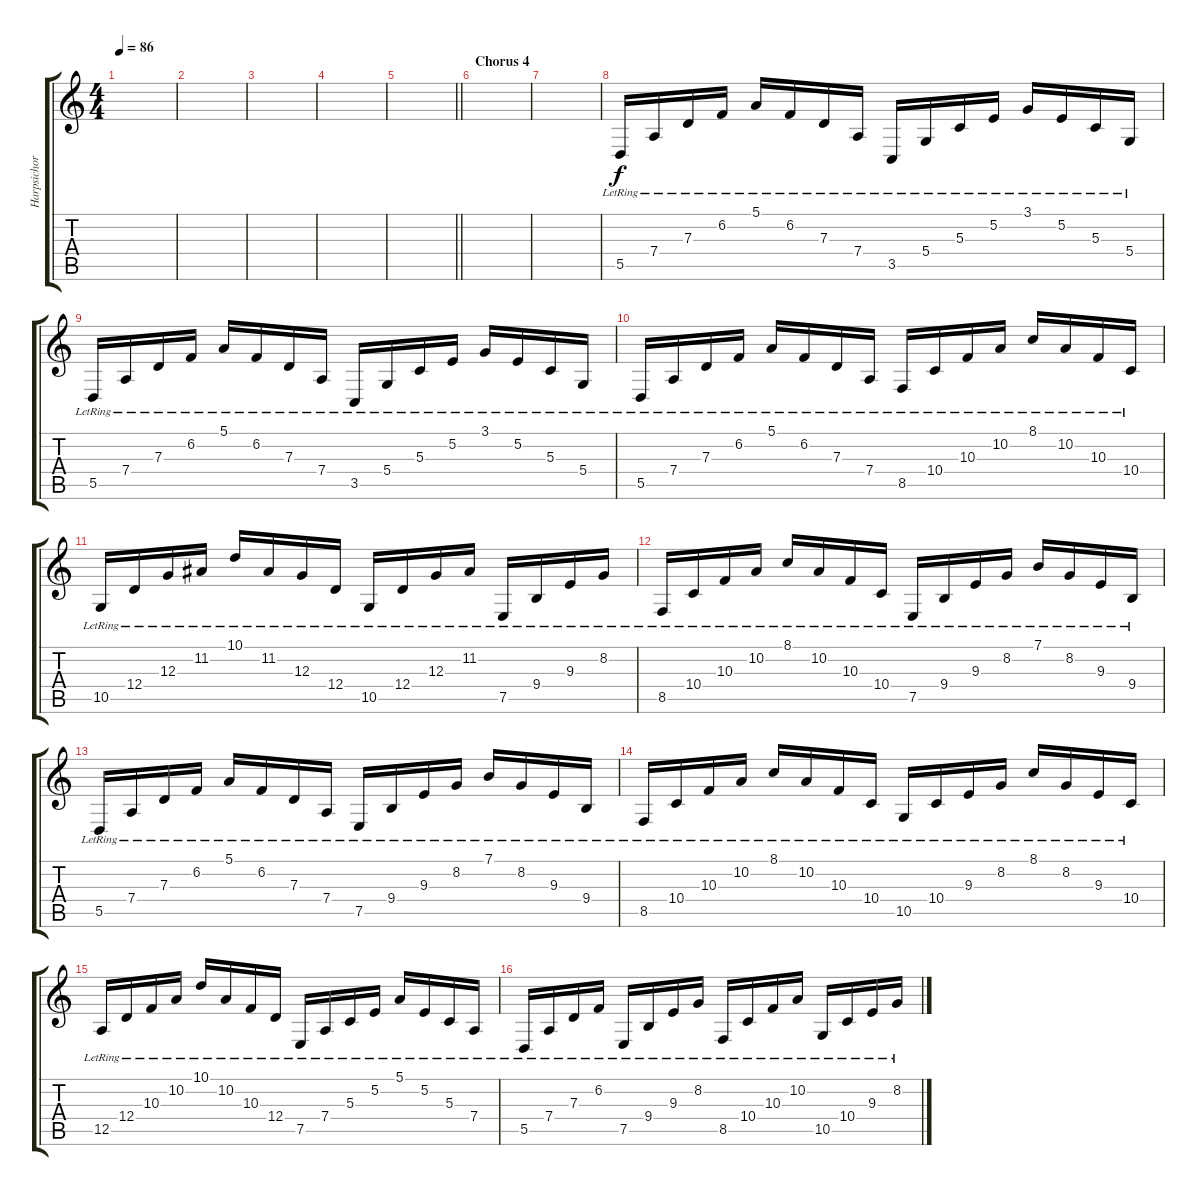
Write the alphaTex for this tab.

\track ("Harpsichord" "Harpsichor") {instrument harpsichord}
\staff {score tabs}
\tuning (E4 B3 G3 D3 A2 E2) {hide}
\ts (4 4)
\tempo 86
\clef g2
\ks c
|
|
|
|
\barLineRight lightlight
|
\section ("" "Chorus 4")
|
|
5.5{lr}.16 7.4{lr}.16 7.3{lr}.16 6.2{lr}.16 5.1{lr}.16 6.2{lr}.16 7.3{lr}.16 7.4{lr}.16 3.5{lr}.16 5.4{lr}.16 5.3{lr}.16 5.2{lr}.16 3.1{lr}.16 5.2{lr}.16 5.3{lr}.16 5.4{lr}.16 |
5.5{lr}.16 7.4{lr}.16 7.3{lr}.16 6.2{lr}.16 5.1{lr}.16 6.2{lr}.16 7.3{lr}.16 7.4{lr}.16 3.5{lr}.16 5.4{lr}.16 5.3{lr}.16 5.2{lr}.16 3.1{lr}.16 5.2{lr}.16 5.3{lr}.16 5.4{lr}.16 |
5.5{lr}.16 7.4{lr}.16 7.3{lr}.16 6.2{lr}.16 5.1{lr}.16 6.2{lr}.16 7.3{lr}.16 7.4{lr}.16 8.5{lr}.16 10.4{lr}.16 10.3{lr}.16 10.2{lr}.16 8.1{lr}.16 10.2{lr}.16 10.3{lr}.16 10.4{lr}.16 |
10.5{lr}.16 12.4{lr}.16 12.3{lr}.16 11.2{lr}.16 10.1{lr}.16 11.2{lr}.16 12.3{lr}.16 12.4{lr}.16 10.5{lr}.16 12.4{lr}.16 12.3{lr}.16 11.2{lr}.16 7.5{lr}.16 9.4{lr}.16 9.3{lr}.16 8.2{lr}.16 |
8.5{lr}.16 10.4{lr}.16 10.3{lr}.16 10.2{lr}.16 8.1{lr}.16 10.2{lr}.16 10.3{lr}.16 10.4{lr}.16 7.5{lr}.16 9.4{lr}.16 9.3{lr}.16 8.2{lr}.16 7.1{lr}.16 8.2{lr}.16 9.3{lr}.16 9.4{lr}.16 |
5.5{lr}.16 7.4{lr}.16 7.3{lr}.16 6.2{lr}.16 5.1{lr}.16 6.2{lr}.16 7.3{lr}.16 7.4{lr}.16 7.5{lr}.16 9.4{lr}.16 9.3{lr}.16 8.2{lr}.16 7.1{lr}.16 8.2{lr}.16 9.3{lr}.16 9.4{lr}.16 |
8.5{lr}.16 10.4{lr}.16 10.3{lr}.16 10.2{lr}.16 8.1{lr}.16 10.2{lr}.16 10.3{lr}.16 10.4{lr}.16 10.5{lr}.16 10.4{lr}.16 9.3{lr}.16 8.2{lr}.16 8.1{lr}.16 8.2{lr}.16 9.3{lr}.16 10.4{lr}.16 |
12.5{lr}.16 12.4{lr}.16 10.3{lr}.16 10.2{lr}.16 10.1{lr}.16 10.2{lr}.16 10.3{lr}.16 12.4{lr}.16 7.5{lr}.16 7.4{lr}.16 5.3{lr}.16 5.2{lr}.16 5.1{lr}.16 5.2{lr}.16 5.3{lr}.16 7.4{lr}.16 |
5.5{lr}.16 7.4{lr}.16 7.3{lr}.16 6.2{lr}.16 7.5{lr}.16 9.4{lr}.16 9.3{lr}.16 8.2{lr}.16 8.5{lr}.16 10.4{lr}.16 10.3{lr}.16 10.2{lr}.16 10.5{lr}.16 10.4{lr}.16 9.3{lr}.16 8.2{lr}.16
